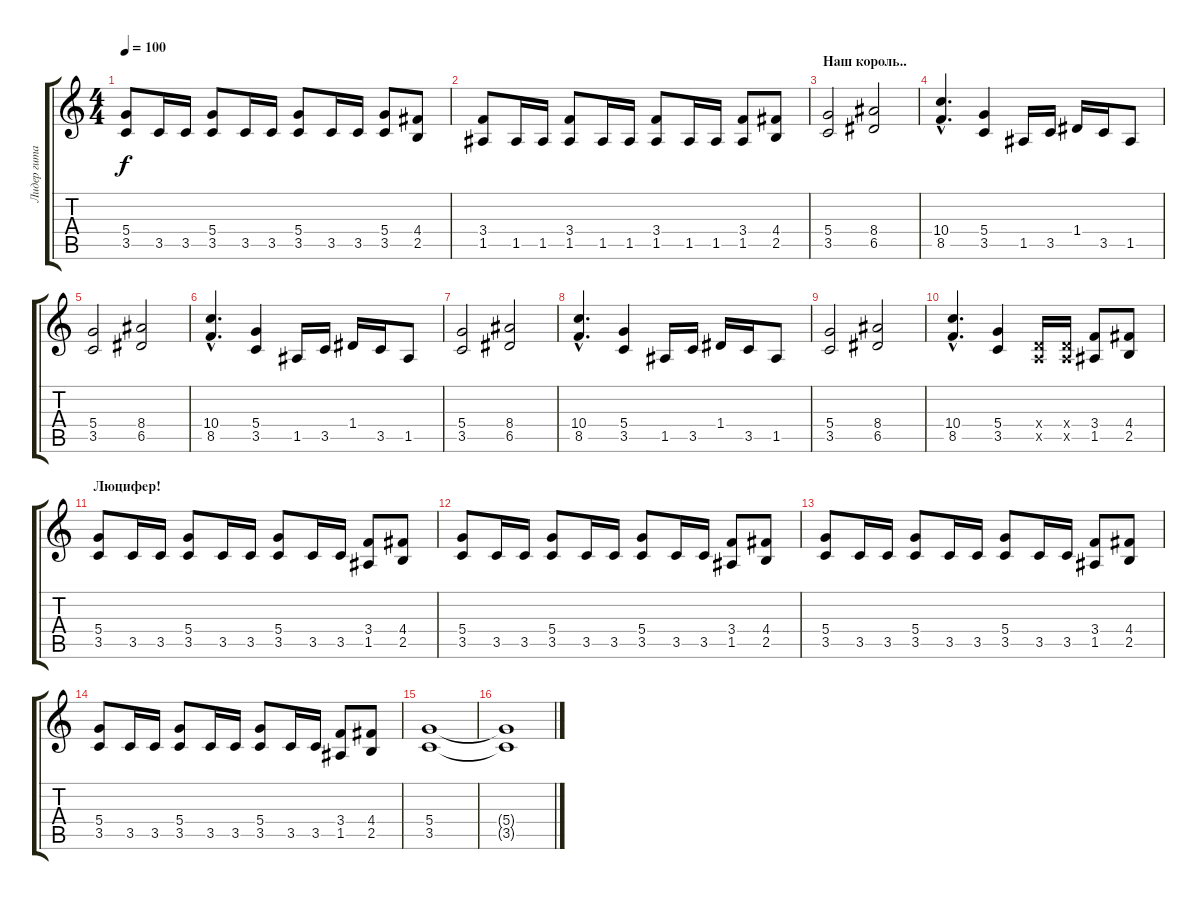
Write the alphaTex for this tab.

\track ("Лидер гитара" "Лидер гита") {instrument distortionguitar}
\staff {score tabs}
\tuning (E4 B3 G3 D3 A2 E2) {hide}
\ts (4 4)
\tempo 100
\clef g2
\ks c
(5.4 3.5).8{dy f} 3.5.16 3.5.16 (5.4 3.5).8 3.5.16 3.5.16 (5.4 3.5).8 3.5.16 3.5.16 (5.4 3.5).8 (4.4 2.5).8 |
(3.4 1.5).8 1.5.16 1.5.16 (3.4 1.5).8 1.5.16 1.5.16 (3.4 1.5).8 1.5.16 1.5.16 (3.4 1.5).8 (4.4 2.5).8 |
\section ("" "Наш король..")
(5.4 3.5).2 (8.4 6.5).2 |
(10.4{hac} 8.5{hac}).4{d} (5.4 3.5).4 1.5.16 3.5.16 1.4.16 3.5.16 1.5.8 |
(5.4 3.5).2 (8.4 6.5).2 |
(10.4{hac} 8.5{hac}).4{d} (5.4 3.5).4 1.5.16 3.5.16 1.4.16 3.5.16 1.5.8 |
(5.4 3.5).2 (8.4 6.5).2 |
(10.4{hac} 8.5{hac}).4{d} (5.4 3.5).4 1.5.16 3.5.16 1.4.16 3.5.16 1.5.8 |
(5.4 3.5).2 (8.4 6.5).2 |
(10.4{hac} 8.5{hac}).4{d} (5.4 3.5).4 (0.4{x} 0.5{x}).16 (0.4{x} 0.5{x}).16 (3.4 1.5).8 (4.4 2.5).8 |
\section ("" "Люцифер!")
(5.4 3.5).8 3.5.16 3.5.16 (5.4 3.5).8 3.5.16 3.5.16 (5.4 3.5).8 3.5.16 3.5.16 (3.4 1.5).8 (4.4 2.5).8 |
(5.4 3.5).8 3.5.16 3.5.16 (5.4 3.5).8 3.5.16 3.5.16 (5.4 3.5).8 3.5.16 3.5.16 (3.4 1.5).8 (4.4 2.5).8 |
(5.4 3.5).8 3.5.16 3.5.16 (5.4 3.5).8 3.5.16 3.5.16 (5.4 3.5).8 3.5.16 3.5.16 (3.4 1.5).8 (4.4 2.5).8 |
(5.4 3.5).8 3.5.16 3.5.16 (5.4 3.5).8 3.5.16 3.5.16 (5.4 3.5).8 3.5.16 3.5.16 (3.4 1.5).8 (4.4 2.5).8 |
(5.4 3.5).1 |
(5.4{t} 3.5{t}).1
